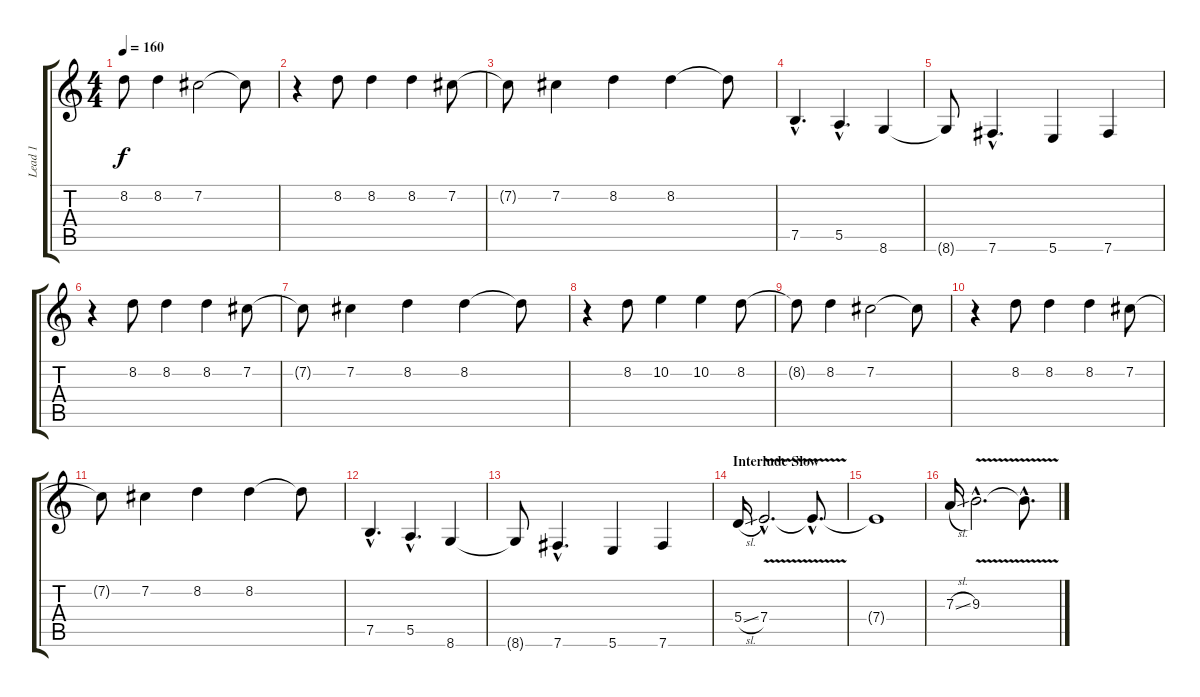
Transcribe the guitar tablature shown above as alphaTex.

\track ("Lead 1" "Lead 1") {instrument distortionguitar}
\staff {score tabs}
\tuning (B3 Gb3 D3 A2 E2 B1) {hide}
\ts (4 4)
\tempo 160
\clef g2
\ks c
8.2{t}.8{dy f} 8.2.4 7.2.2 7.2{t}.8 |
r.4 8.2.8 8.2.4 8.2.4 7.2.8 |
7.2{t}.8 7.2.4 8.2.4 8.2.4 8.2{t}.8 |
7.5{hac}.4{d} 5.5{hac}.4{d} 8.6.4 |
8.6{t}.8 7.6{hac}.4{d} 5.6.4 7.6.4 |
r.4 8.2.8 8.2.4 8.2.4 7.2.8 |
7.2{t}.8 7.2.4 8.2.4 8.2.4 8.2{t}.8 |
r.4 8.2.8 10.2.4 10.2.4 8.2.8 |
8.2{t}.8 8.2.4 7.2.2 7.2{t}.8 |
r.4 8.2.8 8.2.4 8.2.4 7.2.8 |
7.2{t}.8 7.2.4 8.2.4 8.2.4 8.2{t}.8 |
7.5{hac}.4{d} 5.5{hac}.4{d} 8.6.4 |
8.6{t}.8 7.6{hac}.4{d} 5.6.4 7.6.4 |
\section ("" "Interlude Slow")
5.4{sl}.16 7.4{v hac}.2{d} 7.4{hac t}.8{d} |
7.4{t}.1 |
7.3{sl}.16 9.3{v hac}.2{d} 9.3{hac t}.8{d}
